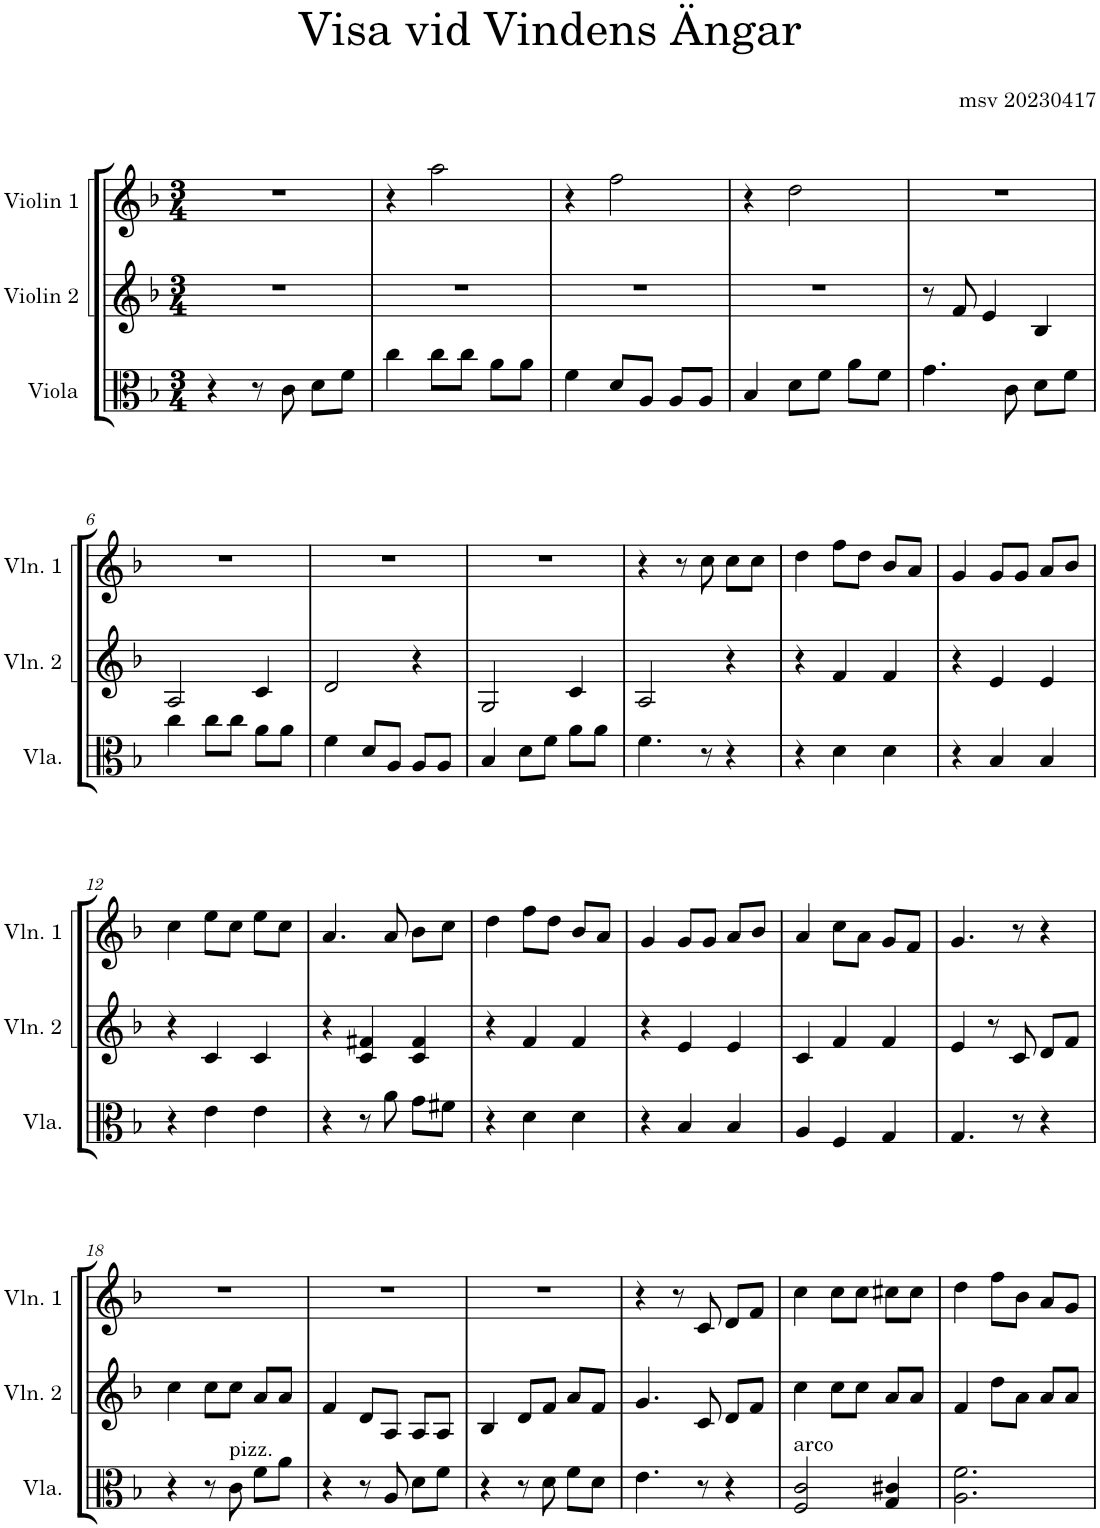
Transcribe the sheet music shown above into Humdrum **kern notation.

**kern	**kern	**kern
*part3	*part2	*part1
*staff3	*staff2	*staff1
*I"Viola	*I"Violin 2	*I"Violin 1
*I'Vla.	*I'Vln. 2	*I'Vln. 1
*clefC3	*clefG2	*clefG2
*k[b-]	*k[b-]	*k[b-]
*M3/4	*M3/4	*M3/4
=1	=1	=1
4r	2.r	2.r
8r	.	.
8c\	.	.
8d\L	.	.
8f\J	.	.
=2	=2	=2
4cc\	2.r	4r
8cc\L	.	2aa\
8cc\J	.	.
8a\L	.	.
8a\J	.	.
=3	=3	=3
4f\	2.r	4r
8d/L	.	2ff\
8A/J	.	.
8A/L	.	.
8A/J	.	.
=4	=4	=4
4B-/	2.r	4r
8d\L	.	2dd\
8f\J	.	.
8a\L	.	.
8f\J	.	.
=5	=5	=5
4.g\	8r	2.r
.	8f/	.
.	4e/	.
8c\	.	.
8d\L	4B-/	.
8f\J	.	.
!!LO:LB:g=z
=6	=6	=6
4cc\	2A/	2.r
8cc\L	.	.
8cc\J	.	.
8a\L	4c/	.
8a\J	.	.
=7	=7	=7
4f\	2d/	2.r
8d/L	.	.
8A/J	.	.
8A/L	4r	.
8A/J	.	.
=8	=8	=8
4B-/	2G/	2.r
8d\L	.	.
8f\J	.	.
8a\L	4c/	.
8a\J	.	.
=9	=9	=9
4.f\	2A/	4r
.	.	8r
8r	.	8cc\
4r	4r	8cc\L
.	.	8cc\J
=10	=10	=10
4r	4r	4dd\
4d\	4f/	8ff\L
.	.	8dd\J
4d\	4f/	8b-/L
.	.	8a/J
=11	=11	=11
4r	4r	4g/
4B-/	4e/	8g/L
.	.	8g/J
4B-/	4e/	8a/L
.	.	8b-/J
!!LO:LB:g=z
=12	=12	=12
4r	4r	4cc\
4e\	4c/	8ee\L
.	.	8cc\J
4e\	4c/	8ee\L
.	.	8cc\J
=13	=13	=13
4r	4r	4.a/
8r	4c/ 4f#X/	.
8a\	.	8a/
8g\L	4c/ 4f#/	8b-\L
8f#X\J	.	8cc\J
=14	=14	=14
4r	4r	4dd\
4d\	4f/	8ff\L
.	.	8dd\J
4d\	4f/	8b-/L
.	.	8a/J
=15	=15	=15
4r	4r	4g/
4B-/	4e/	8g/L
.	.	8g/J
4B-/	4e/	8a/L
.	.	8b-/J
=16	=16	=16
4A/	4c/	4a/
4F/	4f/	8cc\L
.	.	8a\J
4G/	4f/	8g/L
.	.	8f/J
=17	=17	=17
4.G/	4e/	4.g/
.	8r	.
8r	8c/	8r
4r	8d/L	4r
.	8f/J	.
!!LO:LB:g=z
=18	=18	=18
4r	4cc\	2.r
8r	8cc\L	.
!LO:TX:a:t=pizz.	!	!
8c\	8cc\J	.
8f\L	8a/L	.
8a\J	8a/J	.
=19	=19	=19
4r	4f/	2.r
8r	8d/L	.
8A/	8A/J	.
8d\L	8A/L	.
8f\J	8A/J	.
=20	=20	=20
4r	4B-/	2.r
8r	8d/L	.
8d\	8f/J	.
8f\L	8a/L	.
8d\J	8f/J	.
=21	=21	=21
4.e\	4.g/	4r
.	.	8r
8r	8c/	8c/
4r	8d/L	8d/L
.	8f/J	8f/J
=22	=22	=22
!LO:TX:a:t=arco	!	!
2F/ 2c/	4cc\	4cc\
.	8cc\L	8cc\L
.	8cc\J	8cc\J
4G/ 4c#X/	8a/L	8cc#X\L
.	8a/J	8cc#\J
=23	=23	=23
2.A\ 2.f\	4f/	4dd\
.	8dd\L	8ff\L
.	8a\J	8b-\J
.	8a/L	8a/L
.	8a/J	8g/J
=	=	=
*-	*-	*-
